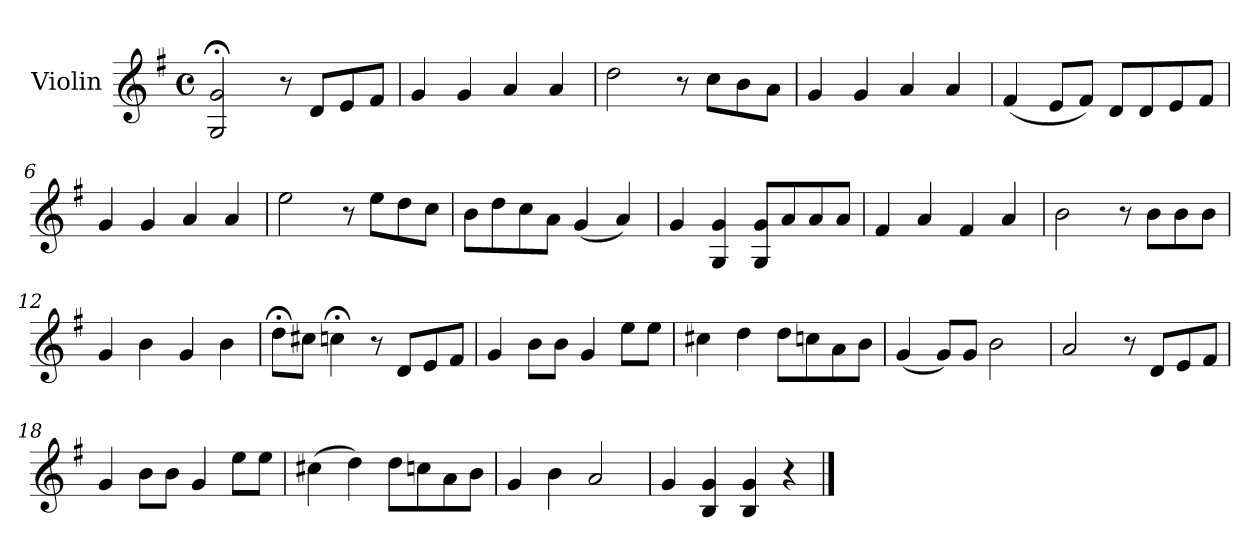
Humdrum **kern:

**kern
*part1
*staff1
*I"Violin
*I'Vln.
*clefG2
*k[f#]
*M4/4
*met(c)
=1
2G;</ 2g;</
8r
8d/L
8e/
8f#/J
=2
4g/
4g/
4a/
4a/
=3
2dd\
8r
8cc\L
8b\
8a\J
=4
4g/
4g/
4a/
4a/
=5
(<4f#/
8e/L
8f#/J)
8d/L
8d/
8e/
8f#/J
=6
4g/
4g/
4a/
4a/
!!LO:LB:g=z
=7
2ee\
8r
8ee\L
8dd\
8cc\J
=8
8b\L
8dd\
8cc\
8a\J
(<4g/
4a/)
=9
4g/
4G/ 4g/
8G/ 8g/L
8a/
8a/
8a/J
=10
4f#/
4a/
4f#/
4a/
=11
2b\
8r
8b\L
8b\
8b\J
=12
4g/
4b\
4g/
4b\
!!LO:LB:g=z
=13
8dd;<\L
8cc#X\J
4ccn;<\
8r
8d/L
8e/
8f#/J
=14
4g/
8b\L
8b\J
4g/
8ee\L
8ee\J
=15
4cc#X\
4dd\
8dd\L
8ccn\
8a\
8b\J
=16
(<4g/
8g/L)
8g/J
2b\
=17
2a/
8r
8d/L
8e/
8f#/J
!!LO:LB:g=z
=18
4g/
8b\L
8b\J
4g/
8ee\L
8ee\J
=19
(>4cc#X\
4dd\)
8dd\L
8ccn\
8a\
8b\J
=20
4g/
4b\
2a/
=21
4g/
4B/ 4g/
4B/ 4g/
4r
==
*-
